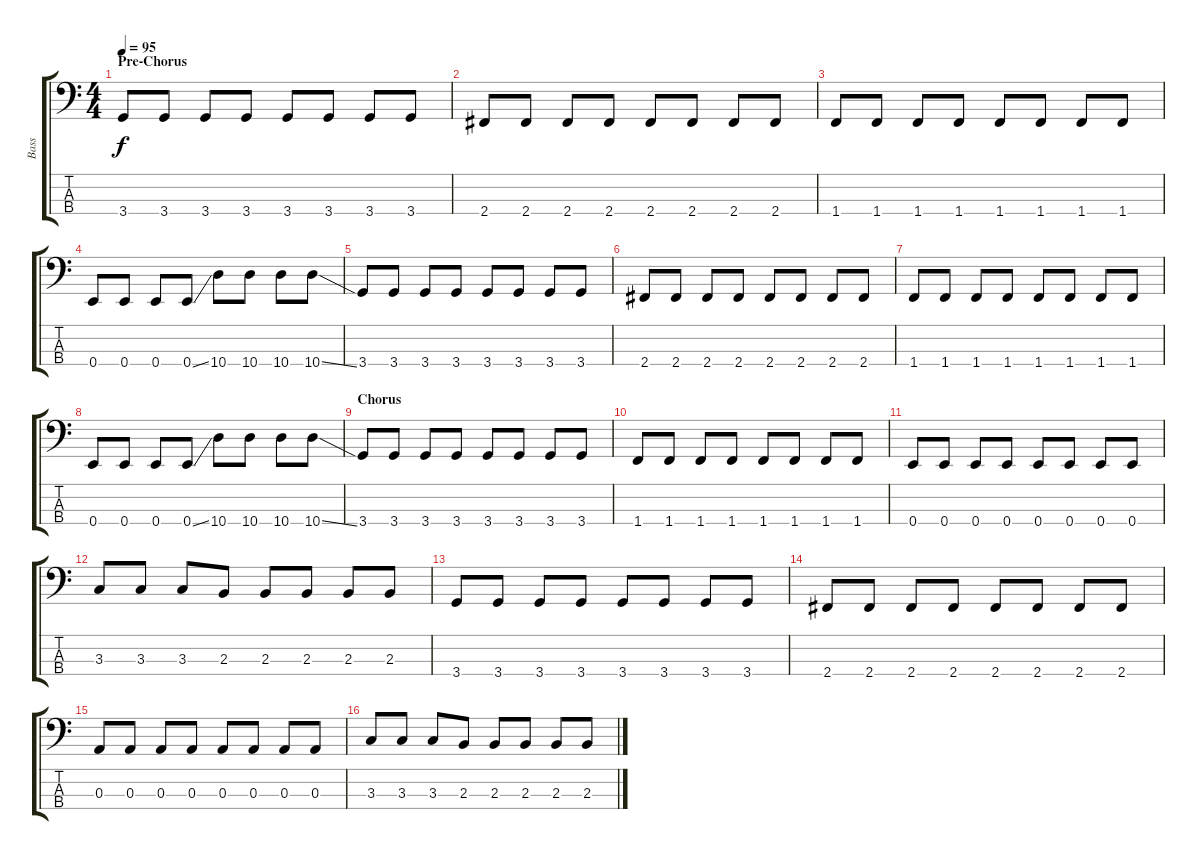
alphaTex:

\track ("Bass" "Bass") {instrument electricbassfinger}
\staff {score tabs}
\tuning (G2 D2 A1 E1) {hide}
\ts (4 4)
\section ("" "Pre-Chorus")
\tempo 95
\clef f4
\ks c
3.4.8{dy f} 3.4.8 3.4.8 3.4.8 3.4.8 3.4.8 3.4.8 3.4.8 |
2.4.8 2.4.8 2.4.8 2.4.8 2.4.8 2.4.8 2.4.8 2.4.8 |
1.4.8 1.4.8 1.4.8 1.4.8 1.4.8 1.4.8 1.4.8 1.4.8 |
0.4.8 0.4.8 0.4.8 0.4{ss}.8 10.4.8 10.4.8 10.4.8 10.4{ss}.8 |
3.4.8 3.4.8 3.4.8 3.4.8 3.4.8 3.4.8 3.4.8 3.4.8 |
2.4.8 2.4.8 2.4.8 2.4.8 2.4.8 2.4.8 2.4.8 2.4.8 |
1.4.8 1.4.8 1.4.8 1.4.8 1.4.8 1.4.8 1.4.8 1.4.8 |
0.4.8 0.4.8 0.4.8 0.4{ss}.8 10.4.8 10.4.8 10.4.8 10.4{ss}.8 |
\section ("" "Chorus")
3.4.8 3.4.8 3.4.8 3.4.8 3.4.8 3.4.8 3.4.8 3.4.8 |
1.4.8 1.4.8 1.4.8 1.4.8 1.4.8 1.4.8 1.4.8 1.4.8 |
0.4.8 0.4.8 0.4.8 0.4.8 0.4.8 0.4.8 0.4.8 0.4.8 |
3.3.8 3.3.8 3.3.8 2.3.8 2.3.8 2.3.8 2.3.8 2.3.8 |
3.4.8 3.4.8 3.4.8 3.4.8 3.4.8 3.4.8 3.4.8 3.4.8 |
2.4.8 2.4.8 2.4.8 2.4.8 2.4.8 2.4.8 2.4.8 2.4.8 |
0.3.8 0.3.8 0.3.8 0.3.8 0.3.8 0.3.8 0.3.8 0.3.8 |
3.3.8 3.3.8 3.3.8 2.3.8 2.3.8 2.3.8 2.3.8 2.3.8
